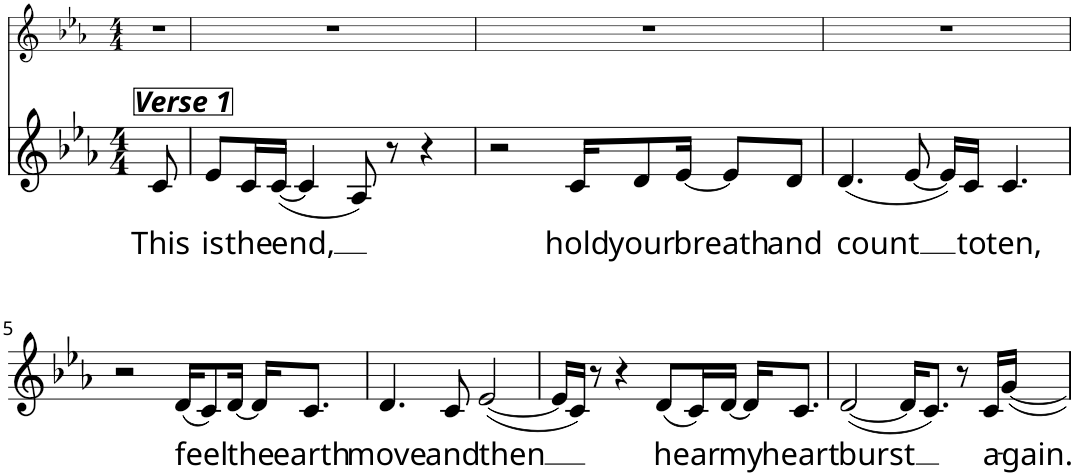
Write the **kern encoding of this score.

**kern	**text	**kern
*part2	*part2	*part1
*staff2	*staff2	*staff1
*I"Voice	*	*I"Voice
*	*	*stria5
*clefG2	*	*clefG2
*k[b-e-a-]	*	*k[b-e-a-]
*M4/4	*	*M4/4
=1	=1	=1
!LO:TX:a:Bi:t=Verse 1	!	!
!	!LO:LY:b	!
8c/	This	1r
2..ryy	.	.
=2	=2	=2
!	!LO:LY:b	!
8e-/L	is	1r
!	!LO:LY:b	!
16c/L	the	.
!	!LO:LY:b	!
([16c/JJ	end,	.
4c/]	.	.
8A-/)	.	.
8r	.	.
4r	.	.
=3	=3	=3
2r	.	1r
!	!LO:LY:b	!
16c/KL	hold	.
!	!LO:LY:b	!
8d/	your	.
!	!LO:LY:b	!
[16e-/Jk	breath	.
8e-/L]	.	.
!	!LO:LY:b	!
8d/J	and	.
=4	=4	=4
!	!LO:LY:b	!
(4.d/	count	1r
[8e-/	.	.
16e-/LL])	.	.
!	!LO:LY:b	!
16c/JJ	to	.
!	!LO:LY:b	!
4.c/	ten,	.
!!LO:LB:g=z
=5	=5	=5
2r	.	1r
!	!LO:LY:b	!
(16d/KL	feel	.
8c/)	.	.
!	!LO:LY:b	!
[16d/Jk	the	.
16d/KL]	.	.
!	!LO:LY:b	!
8.c/J	earth	.
=6	=6	=6
!	!LO:LY:b	!
4.d/	move	1r
!	!LO:LY:b	!
8c/	and	.
!	!LO:LY:b	!
([2e-/	then	.
=7	=7	=7
16e-/LL]	.	1r
16c/JJ)	.	.
8r	.	.
4r	.	.
!	!LO:LY:b	!
(8d/L	hear	.
16c/L)	.	.
!	!LO:LY:b	!
[16d/JJ	my	.
16d/KL]	.	.
!	!LO:LY:b	!
8.c/J	heart	.
=8	=8	=8
!	!LO:LY:b	!
([2d/	burst	1r
16d/KL]	.	.
8.c/J)	.	.
8r	.	.
!	!LO:LY:b	!
16c/LL	a-	.
!	!LO:LY:b	!
[16g/JJ	-gain.	.
=	=	=
*-	*-	*-
